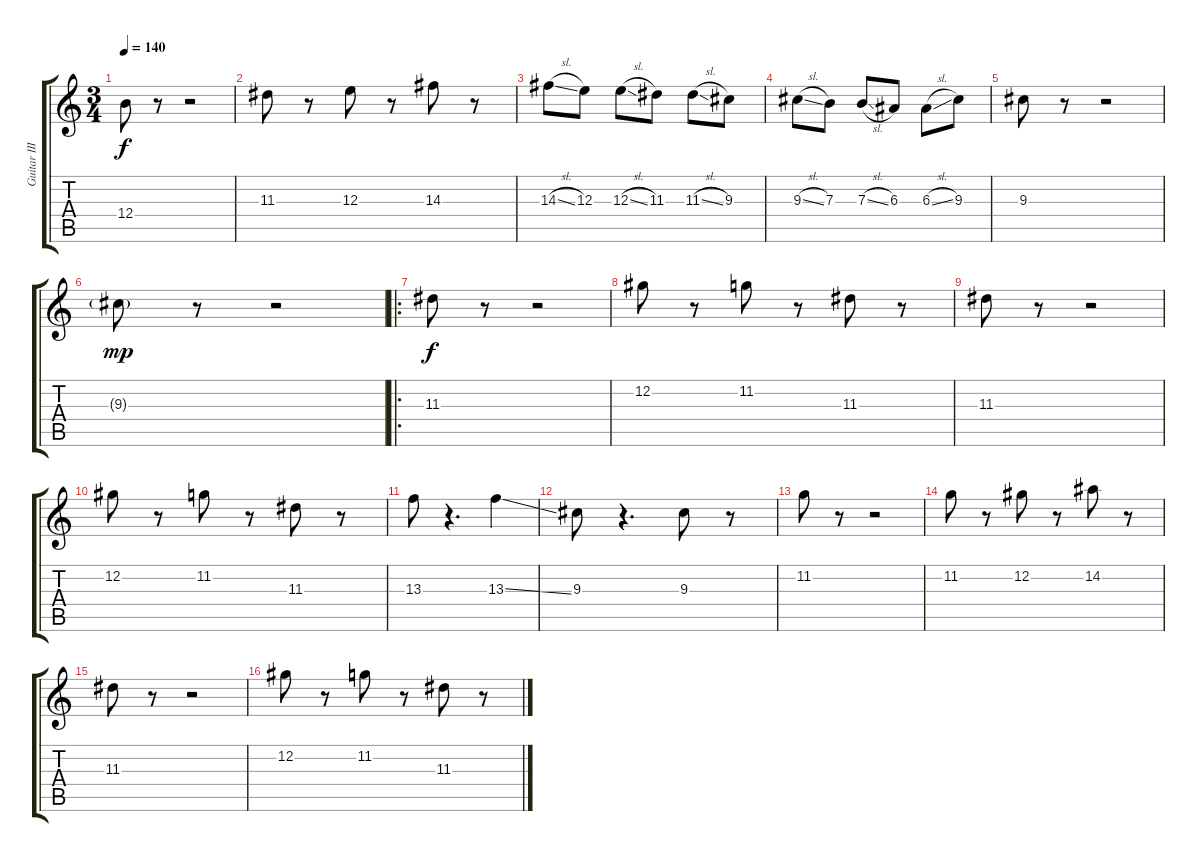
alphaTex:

\track ("Guitar III" "Guitar III") {instrument electricguitarjazz}
\staff {score tabs}
\tuning (Db4 Ab3 E3 B2 Gb2 Db2) {hide}
\ts (3 4)
\tempo 140
\clef g2
\ks c
12.4.8{dy f} r.8 r.2 |
11.3.8 r.8 12.3.8 r.8 14.3.8 r.8 |
14.3{sl}.8 12.3.8 12.3{sl}.8 11.3.8 11.3{sl}.8 9.3.8 |
9.3{sl}.8 7.3.8 7.3{sl}.8 6.3.8 6.3{sl}.8 9.3.8 |
9.3.8 r.8 r.2 |
9.3{g}.8{dy mp} r.8 r.2 |
\ro
11.3.8{dy f} r.8 r.2 |
12.2.8 r.8 11.2.8 r.8 11.3.8 r.8 |
11.3.8 r.8 r.2 |
12.2.8 r.8 11.2.8 r.8 11.3.8 r.8 |
13.3.8 r.4{d} 13.3{ss}.4 |
9.3.8 r.4{d} 9.3.8 r.8 |
11.2.8 r.8 r.2 |
11.2.8 r.8 12.2.8 r.8 14.2.8 r.8 |
11.3.8 r.8 r.2 |
12.2.8 r.8 11.2.8 r.8 11.3.8 r.8
